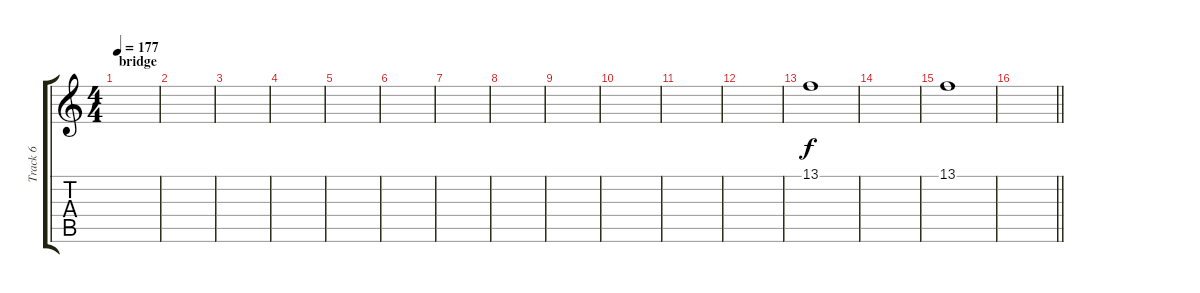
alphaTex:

\track ("Track 6" "Track 6") {instrument glockenspiel}
\staff {score tabs}
\tuning (E4 B3 G4 D4 A3 E3) {hide}
\ts (4 4)
\section ("" "bridge")
\tempo 177
\clef g2
\ks c
|
|
|
|
|
|
|
|
|
|
|
|
13.1.1 |
|
13.1.1 |
\barLineRight lightlight
